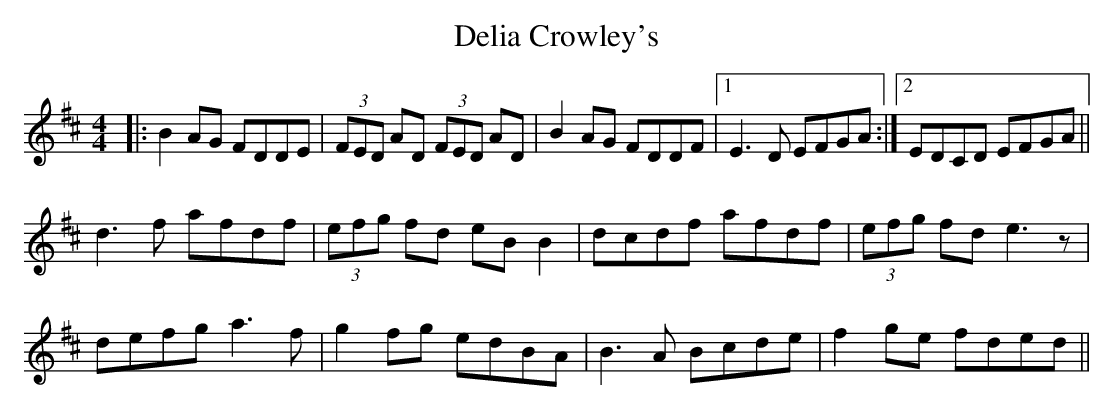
X:1
T: Delia Crowley's
M: 4/4
L: 1/8
K: Dmaj
|:B2 AG FDDE|(3FED AD (3FED AD|B2 AG FDDF|1 E3 D EFGA:|2 EDCD EFGA||
d3 f afdf|(3efg fd eB B2|dcdf afdf|(3efg fd e3z|
defg a3 f|g2 fg edBA|B3 A Bcde|f2 ge fded||
